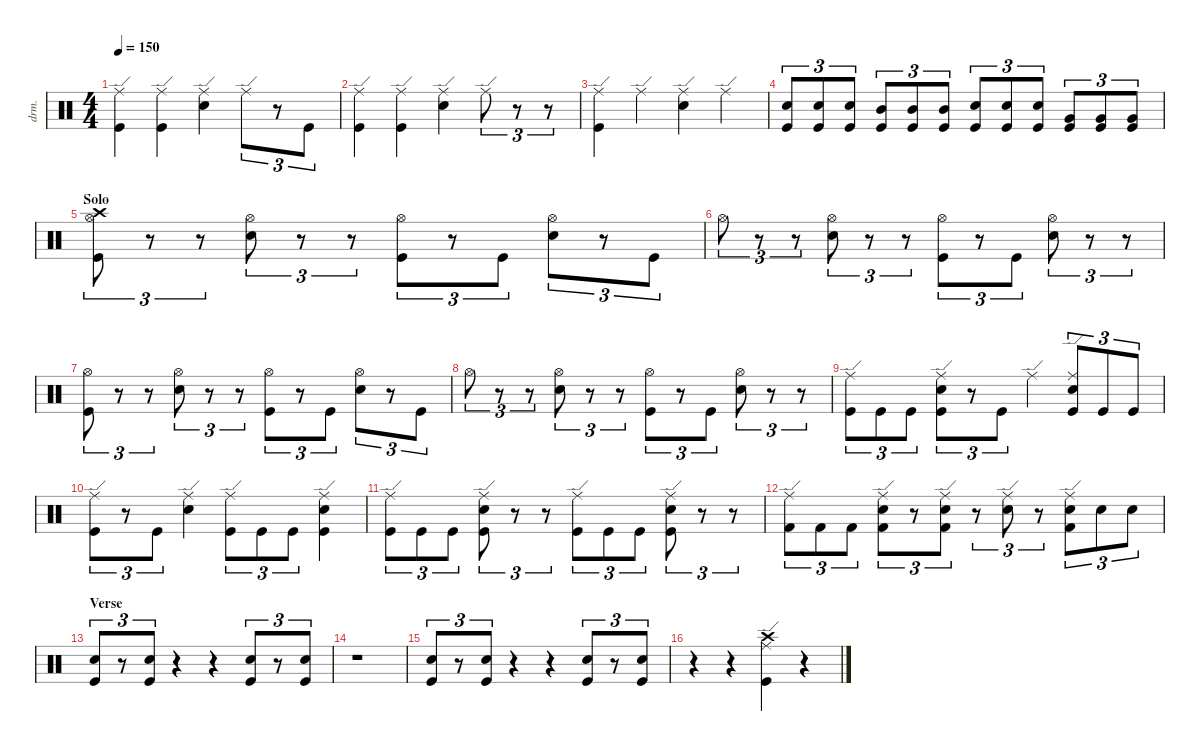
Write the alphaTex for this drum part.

\defaultSystemsLayout 4
\hideDynamics
\bracketExtendMode nobrackets
\otherSystemsTrackNameOrientation horizontal
\track ("Drumkit" "drm.") {solo instrument percussion}
\staff {score}
\articulation defaults
\ts (4 4)
\scale
0.973358
\tempo 150
\accidentals auto
\clef neutral
\ottava regular
\simile none
\ks aminor
("Kick (hit)" "Ride (edge)").4{dy mf beam Down} ("Ride (edge)" "Kick (hit)").4{beam Down} ("Ride (edge)" "Snare (hit) 2").4{beam Down} "Ride (edge)".8{tu (3 2) beam Down} r.8{tu (3 2) beam Down} "Kick (hit)".8{tu (3 2) beam Down} |
\scale
0.973358 ("Kick (hit)" "Ride (edge)").4{beam Down} ("Ride (edge)" "Kick (hit)").4{beam Down} ("Ride (edge)" "Snare (hit) 2").4{beam Down} "Ride (edge)".8{tu (3 2) beam Down} r.8{tu (3 2) beam Down} r.8{tu (3 2) beam Down} |
\scale
0.973358 ("Kick (hit)" "Ride (edge)").4{beam Down} "Ride (edge)".4{beam Down} ("Ride (edge)" "Snare (hit) 2").4{beam Down} "Ride (edge)".4{beam Down} |
\scale
1.00873 ("Snare (hit) 2" "Kick (hit)").8{tu (3 2) beam Up} ("Snare (hit) 2" "Kick (hit)").8{tu (3 2) beam Up} ("Snare (hit) 2" "Kick (hit)").8{tu (3 2) beam Up} ("Mid Tom (hit)" "Kick (hit)").8{tu (3 2) beam Up} ("Mid Tom (hit)" "Kick (hit)").8{tu (3 2) beam Up} ("Mid Tom (hit)" "Kick (hit)").8{tu (3 2) beam Up} ("Snare (hit) 2" "Kick (hit)").8{tu (3 2) beam Up} ("Snare (hit) 2" "Kick (hit)").8{tu (3 2) beam Up} ("Snare (hit) 2" "Kick (hit)").8{tu (3 2) beam Up} ("Very Low Tom (hit)" "Kick (hit)").8{tu (3 2) beam Up} ("Very Low Tom (hit)" "Kick (hit)").8{tu (3 2) beam Up} ("Very Low Tom (hit)" "Kick (hit)").8{tu (3 2) beam Up} |
\section ("" "Solo")
\scale
1.06666 ("Hi-Hat (open)" "Kick (hit)" "Crash high (hit)").8{tu (3 2) beam Down} r.8{tu (3 2) beam Down} r.8{tu (3 2) beam Down} ("Hi-Hat (open)" "Snare (hit) 2").8{tu (3 2) beam Down} r.8{tu (3 2) beam Down} r.8{tu (3 2) beam Down} ("Hi-Hat (open)" "Kick (hit)").8{tu (3 2) beam Down} r.8{tu (3 2) beam Down} "Kick (hit)".8{tu (3 2) beam Down} ("Hi-Hat (open)" "Snare (hit) 2").8{tu (3 2) beam Down} r.8{tu (3 2) beam Down} "Kick (hit)".8{tu (3 2) beam Down} |
\scale
0.977779 "Hi-Hat (open)".8{tu (3 2) beam Down} r.8{tu (3 2) beam Down} r.8{tu (3 2) beam Down} ("Hi-Hat (open)" "Snare (hit) 2").8{tu (3 2) beam Down} r.8{tu (3 2) beam Down} r.8{tu (3 2) beam Down} ("Hi-Hat (open)" "Kick (hit)").8{tu (3 2) beam Down} r.8{tu (3 2) beam Down} "Kick (hit)".8{tu (3 2) beam Down} ("Hi-Hat (open)" "Snare (hit) 2").8{tu (3 2) beam Down} r.8{tu (3 2) beam Down} r.8{tu (3 2) beam Down} |
\scale
0.977779 ("Hi-Hat (open)" "Kick (hit)").8{tu (3 2) beam Down} r.8{tu (3 2) beam Down} r.8{tu (3 2) beam Down} ("Hi-Hat (open)" "Snare (hit) 2").8{tu (3 2) beam Down} r.8{tu (3 2) beam Down} r.8{tu (3 2) beam Down} ("Hi-Hat (open)" "Kick (hit)").8{tu (3 2) beam Down} r.8{tu (3 2) beam Down} "Kick (hit)".8{tu (3 2) beam Down} ("Hi-Hat (open)" "Snare (hit) 2").8{tu (3 2) beam Down} r.8{tu (3 2) beam Down} "Kick (hit)".8{tu (3 2) beam Down} |
\scale
0.977779 "Hi-Hat (open)".8{tu (3 2) beam Down} r.8{tu (3 2) beam Down} r.8{tu (3 2) beam Down} ("Hi-Hat (open)" "Snare (hit) 2").8{tu (3 2) beam Down} r.8{tu (3 2) beam Down} r.8{tu (3 2) beam Down} ("Hi-Hat (open)" "Kick (hit)").8{tu (3 2) beam Down} r.8{tu (3 2) beam Down} "Kick (hit)".8{tu (3 2) beam Down} ("Hi-Hat (open)" "Snare (hit) 2").8{tu (3 2) beam Down} r.8{tu (3 2) beam Down} r.8{tu (3 2) beam Down} |
\scale
1.06224 ("Ride (edge)" "Kick (hit)").8{tu (3 2) beam Down} "Kick (hit)".8{tu (3 2) beam Down} "Kick (hit)".8{tu (3 2) beam Down} ("Ride (edge)" "Snare (hit) 2" "Kick (hit)").8{tu (3 2) beam Down} r.8{tu (3 2) beam Down} "Kick (hit)".8{tu (3 2) beam Down} "Ride (edge)".4{beam Down} ("Ride (edge)" "Snare (hit) 2" "Kick (hit)").8{tu (3 2) beam Up} "Kick (hit)".8{tu (3 2) beam Up} "Kick (hit)".8{tu (3 2) beam Up} |
\scale
0.973358 ("Ride (edge)" "Kick (hit)").8{tu (3 2) beam Down} r.8{tu (3 2) beam Down} "Kick (hit)".8{tu (3 2) beam Down} ("Ride (edge)" "Snare (hit) 2").4{beam Down} ("Ride (edge)" "Kick (hit)").8{tu (3 2) beam Down} "Kick (hit)".8{tu (3 2) beam Down} "Kick (hit)".8{tu (3 2) beam Down} ("Ride (edge)" "Snare (hit) 2" "Kick (hit)").4{beam Down} |
\scale
0.973358 ("Kick (hit)" "Ride (edge)").8{tu (3 2) beam Down} "Kick (hit)".8{tu (3 2) beam Down} "Kick (hit)".8{tu (3 2) beam Down} ("Kick (hit)" "Snare (hit) 2" "Ride (edge)").8{tu (3 2) beam Down} r.8{tu (3 2) beam Down} r.8{tu (3 2) beam Down} ("Kick (hit)" "Ride (edge)").8{tu (3 2) beam Down} "Kick (hit)".8{tu (3 2) beam Down} "Kick (hit)".8{tu (3 2) beam Down} ("Kick (hit)" "Snare (hit) 2" "Ride (edge)").8{tu (3 2) beam Down} r.8{tu (3 2) beam Down} r.8{tu (3 2) beam Down} |
\scale
0.991042 ("Kick (hit) 2" "Ride (edge)").8{tu (3 2) beam Down} "Kick (hit) 2".8{tu (3 2) beam Down} "Kick (hit) 2".8{tu (3 2) beam Down} ("Kick (hit) 2" "Snare (hit) 2" "Ride (edge)").8{tu (3 2) beam Down} r.8{tu (3 2) beam Down} ("Kick (hit) 2" "Snare (hit) 2" "Ride (edge)").8{tu (3 2) beam Down} r.8{tu (3 2) beam Down} ("Snare (hit) 2" "Ride (edge)").8{tu (3 2) beam Down} r.8{tu (3 2) beam Down} ("Snare (hit) 2" "Kick (hit) 2" "Ride (edge)").8{tu (3 2) beam Down} "Snare (hit) 2".8{tu (3 2) beam Down} "Snare (hit) 2".8{tu (3 2) beam Down} |
\section ("" "Verse")
\scale
1.06666 ("Kick (hit)" "Snare (hit) 2").8{tu (3 2) beam Up} r.8{tu (3 2) beam Up} ("Kick (hit)" "Snare (hit) 2").8{tu (3 2) beam Up} r.4{beam Up} r.4{beam Up} ("Kick (hit)" "Snare (hit) 2").8{tu (3 2) beam Up} r.8{tu (3 2) beam Up} ("Kick (hit)" "Snare (hit) 2").8{tu (3 2) beam Up} |
\scale
0.977779 r.1{beam Down} |
\scale
0.977779 ("Kick (hit)" "Snare (hit) 2").8{tu (3 2) beam Up} r.8{tu (3 2) beam Up} ("Kick (hit)" "Snare (hit) 2").8{tu (3 2) beam Up} r.4{beam Up} r.4{beam Up} ("Kick (hit)" "Snare (hit) 2").8{tu (3 2) beam Up} r.8{tu (3 2) beam Up} ("Kick (hit)" "Snare (hit) 2").8{tu (3 2) beam Up} |
\scale
0.977779 r.4{beam Down} r.4{beam Down} ("Kick (hit)" "Ride (edge)" "Crash high (hit)").4{beam Down} r.4{beam Down}
